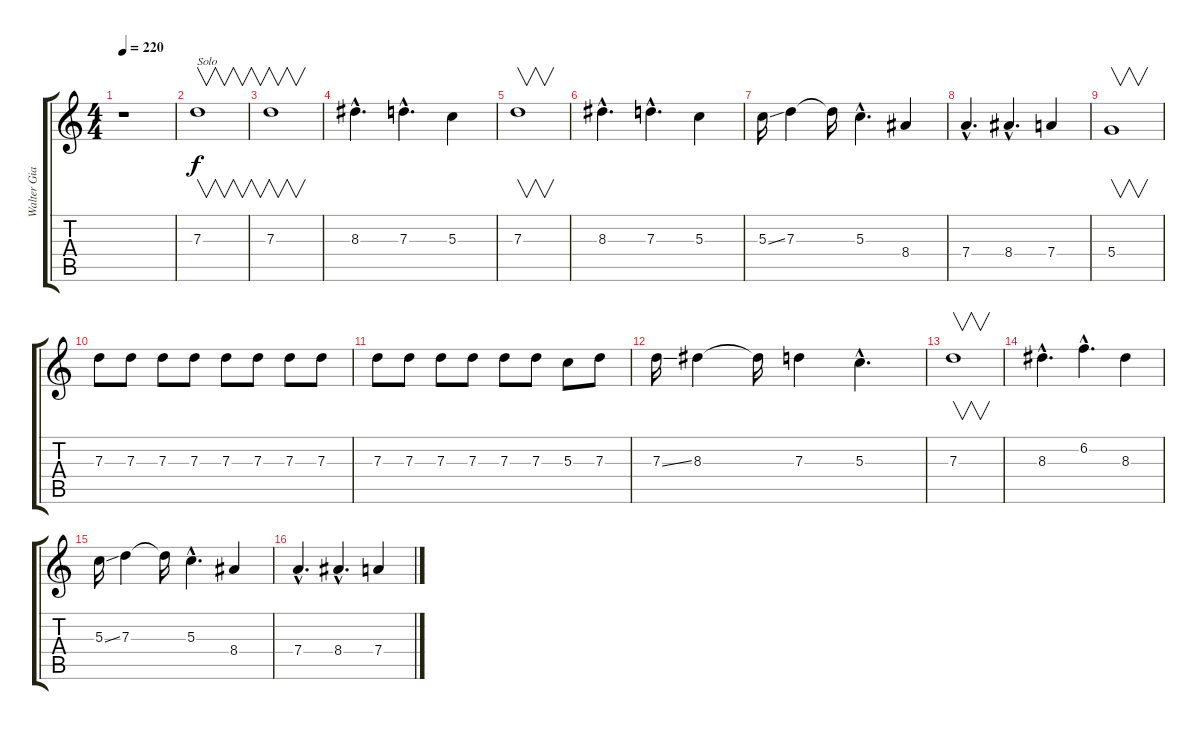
\track ("Walter Giardino " "Walter Gia") {instrument distortionguitar}
\staff {score tabs}
\tuning (E4 B3 G3 D3 A2 E2) {hide}
\ts (4 4)
\tempo 220
\clef g2
\ks c
r.1{dy f instrument distortionguitar} |
7.3.1{v txt "Solo"} |
7.3.1{v} |
8.3{hac}.4{d} 7.3{hac}.4{d} 5.3.4 |
7.3.1{v} |
8.3{hac}.4{d} 7.3{hac}.4{d} 5.3.4 |
5.3{ss}.16 7.3.4 7.3{t}.16 5.3{hac}.4{d} 8.4.4 |
7.4{hac}.4{d} 8.4{hac}.4{d} 7.4.4 |
5.4.1{v} |
7.3.8 7.3.8 7.3.8 7.3.8 7.3.8 7.3.8 7.3.8 7.3.8 |
7.3.8 7.3.8 7.3.8 7.3.8 7.3.8 7.3.8 5.3.8 7.3.8 |
7.3{ss}.16 8.3.4 8.3{t}.16 7.3.4 5.3{hac}.4{d} |
7.3.1{v} |
8.3{hac}.4{d} 6.2{hac}.4{d} 8.3.4 |
5.3{ss}.16 7.3.4 7.3{t}.16 5.3{hac}.4{d} 8.4.4 |
7.4{hac}.4{d} 8.4{hac}.4{d} 7.4.4
